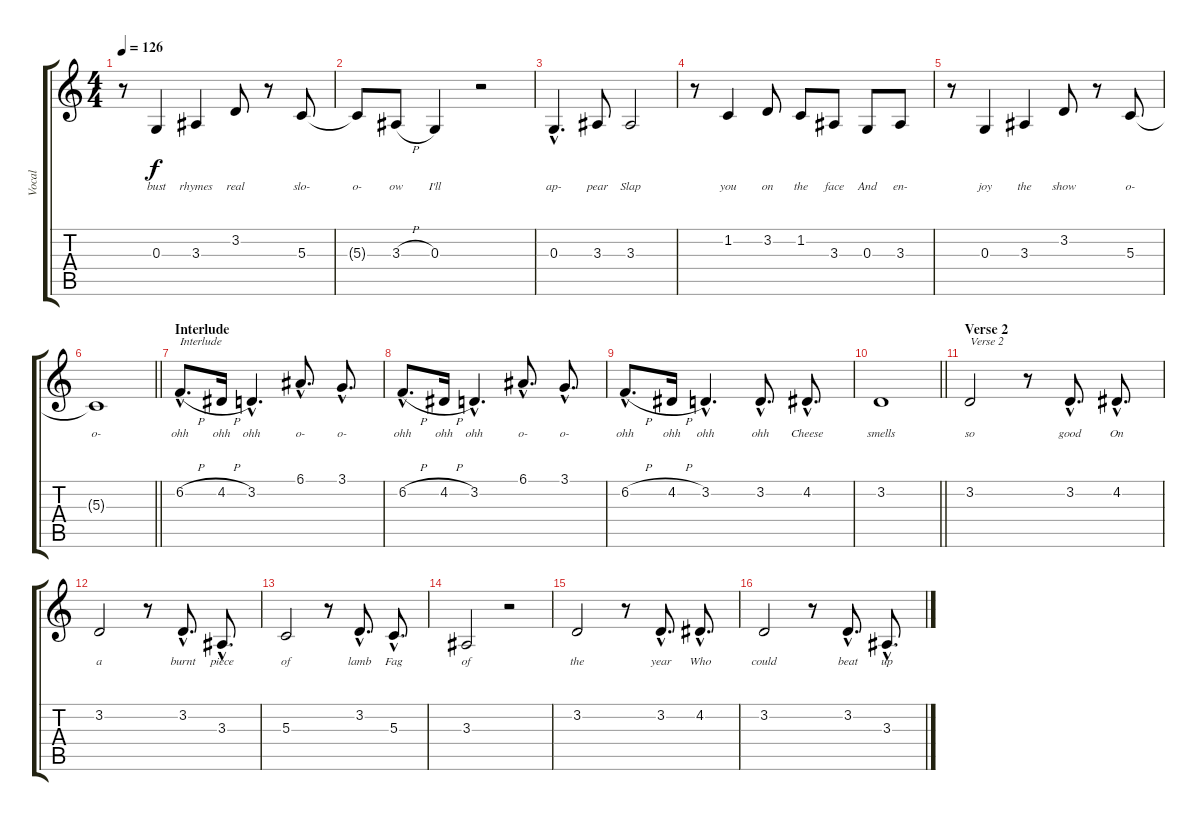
\track ("Vocal" "Vocal") {instrument lead1square}
\staff {score tabs}
\tuning (E4 B3 G3 D3 A2 E2) {hide}
\ts (4 4)
\tempo 126
\clef g2
\ks c
r.8{dy f} 0.3.4{lyrics (0 "bust") lyrics (1 "") lyrics (2 "") lyrics (3 "") lyrics (4 "")} 3.3.4{lyrics (0 "rhymes") lyrics (1 "") lyrics (2 "") lyrics (3 "") lyrics (4 "")} 3.2.8{lyrics (0 "real") lyrics (1 "") lyrics (2 "") lyrics (3 "") lyrics (4 "")} r.8 5.3.8{lyrics (0 "slo-") lyrics (1 "") lyrics (2 "") lyrics (3 "") lyrics (4 "")} |
5.3{t}.8{lyrics (0 "o-") lyrics (1 "") lyrics (2 "") lyrics (3 "") lyrics (4 "")} 3.3{h}.8{lyrics (0 "ow") lyrics (1 "") lyrics (2 "") lyrics (3 "") lyrics (4 "")} 0.3.4{lyrics (0 "I'll") lyrics (1 "") lyrics (2 "") lyrics (3 "") lyrics (4 "")} r.2 |
0.3{hac}.4{d lyrics (0 "ap-") lyrics (1 "") lyrics (2 "") lyrics (3 "") lyrics (4 "")} 3.3.8{lyrics (0 "pear") lyrics (1 "") lyrics (2 "") lyrics (3 "") lyrics (4 "")} 3.3.2{lyrics (0 "Slap") lyrics (1 "") lyrics (2 "") lyrics (3 "") lyrics (4 "")} |
r.8 1.2.4{lyrics (0 "you") lyrics (1 "") lyrics (2 "") lyrics (3 "") lyrics (4 "")} 3.2.8{lyrics (0 "on") lyrics (1 "") lyrics (2 "") lyrics (3 "") lyrics (4 "")} 1.2.8{lyrics (0 "the") lyrics (1 "") lyrics (2 "") lyrics (3 "") lyrics (4 "")} 3.3.8{lyrics (0 "face") lyrics (1 "") lyrics (2 "") lyrics (3 "") lyrics (4 "")} 0.3.8{lyrics (0 "And") lyrics (1 "") lyrics (2 "") lyrics (3 "") lyrics (4 "")} 3.3.8{lyrics (0 "en-") lyrics (1 "") lyrics (2 "") lyrics (3 "") lyrics (4 "")} |
r.8 0.3.4{lyrics (0 "joy") lyrics (1 "") lyrics (2 "") lyrics (3 "") lyrics (4 "")} 3.3.4{lyrics (0 "the") lyrics (1 "") lyrics (2 "") lyrics (3 "") lyrics (4 "")} 3.2.8{lyrics (0 "show") lyrics (1 "") lyrics (2 "") lyrics (3 "") lyrics (4 "")} r.8 5.3.8{lyrics (0 "o-") lyrics (1 "") lyrics (2 "") lyrics (3 "") lyrics (4 "")} |
\barLineRight lightlight
5.3{t}.1{lyrics (0 "o-") lyrics (1 "") lyrics (2 "") lyrics (3 "") lyrics (4 "")} |
\section ("" "Interlude")
6.2{h hac}.8{d txt "Interlude" lyrics (0 "ohh") lyrics (1 "") lyrics (2 "") lyrics (3 "") lyrics (4 "")} 4.2{h}.16{lyrics (0 "ohh") lyrics (1 "") lyrics (2 "") lyrics (3 "") lyrics (4 "")} 3.2{hac}.4{d lyrics (0 "ohh") lyrics (1 "") lyrics (2 "") lyrics (3 "") lyrics (4 "")} 6.1{hac}.8{d lyrics (0 "o-") lyrics (1 "") lyrics (2 "") lyrics (3 "") lyrics (4 "")} 3.1{hac}.8{d lyrics (0 "o-") lyrics (1 "") lyrics (2 "") lyrics (3 "") lyrics (4 "")} |
6.2{h hac}.8{d lyrics (0 "ohh") lyrics (1 "") lyrics (2 "") lyrics (3 "") lyrics (4 "")} 4.2{h}.16{lyrics (0 "ohh") lyrics (1 "") lyrics (2 "") lyrics (3 "") lyrics (4 "")} 3.2{hac}.4{d lyrics (0 "ohh") lyrics (1 "") lyrics (2 "") lyrics (3 "") lyrics (4 "")} 6.1{hac}.8{d lyrics (0 "o-") lyrics (1 "") lyrics (2 "") lyrics (3 "") lyrics (4 "")} 3.1{hac}.8{d lyrics (0 "o-") lyrics (1 "") lyrics (2 "") lyrics (3 "") lyrics (4 "")} |
6.2{h hac}.8{d lyrics (0 "ohh") lyrics (1 "") lyrics (2 "") lyrics (3 "") lyrics (4 "")} 4.2{h}.16{lyrics (0 "ohh") lyrics (1 "") lyrics (2 "") lyrics (3 "") lyrics (4 "")} 3.2{hac}.4{d lyrics (0 "ohh") lyrics (1 "") lyrics (2 "") lyrics (3 "") lyrics (4 "")} 3.2{hac}.8{d lyrics (0 "ohh") lyrics (1 "") lyrics (2 "") lyrics (3 "") lyrics (4 "")} 4.2{hac}.8{d lyrics (0 "Cheese") lyrics (1 "") lyrics (2 "") lyrics (3 "") lyrics (4 "")} |
\barLineRight lightlight
3.2.1{lyrics (0 "smells") lyrics (1 "") lyrics (2 "") lyrics (3 "") lyrics (4 "")} |
\section ("" "Verse 2")
3.2.2{txt "Verse 2" lyrics (0 "so") lyrics (1 "") lyrics (2 "") lyrics (3 "") lyrics (4 "")} r.8 3.2{hac}.8{d lyrics (0 "good") lyrics (1 "") lyrics (2 "") lyrics (3 "") lyrics (4 "")} 4.2{hac}.8{d lyrics (0 "On") lyrics (1 "") lyrics (2 "") lyrics (3 "") lyrics (4 "")} |
3.2.2{lyrics (0 "a") lyrics (1 "") lyrics (2 "") lyrics (3 "") lyrics (4 "")} r.8 3.2{hac}.8{d lyrics (0 "burnt") lyrics (1 "") lyrics (2 "") lyrics (3 "") lyrics (4 "")} 3.3{hac}.8{d lyrics (0 "piece") lyrics (1 "") lyrics (2 "") lyrics (3 "") lyrics (4 "")} |
5.3.2{lyrics (0 "of") lyrics (1 "") lyrics (2 "") lyrics (3 "") lyrics (4 "")} r.8 3.2{hac}.8{d lyrics (0 "lamb") lyrics (1 "") lyrics (2 "") lyrics (3 "") lyrics (4 "")} 5.3{hac}.8{d lyrics (0 "Fag") lyrics (1 "") lyrics (2 "") lyrics (3 "") lyrics (4 "")} |
3.3.2{lyrics (0 "of") lyrics (1 "") lyrics (2 "") lyrics (3 "") lyrics (4 "")} r.2 |
3.2.2{lyrics (0 "the") lyrics (1 "") lyrics (2 "") lyrics (3 "") lyrics (4 "")} r.8 3.2{hac}.8{d lyrics (0 "year") lyrics (1 "") lyrics (2 "") lyrics (3 "") lyrics (4 "")} 4.2{hac}.8{d lyrics (0 "Who") lyrics (1 "") lyrics (2 "") lyrics (3 "") lyrics (4 "")} |
3.2.2{lyrics (0 "could") lyrics (1 "") lyrics (2 "") lyrics (3 "") lyrics (4 "")} r.8 3.2{hac}.8{d lyrics (0 "beat") lyrics (1 "") lyrics (2 "") lyrics (3 "") lyrics (4 "")} 3.3{hac}.8{d lyrics (0 "up") lyrics (1 "") lyrics (2 "") lyrics (3 "") lyrics (4 "")}
